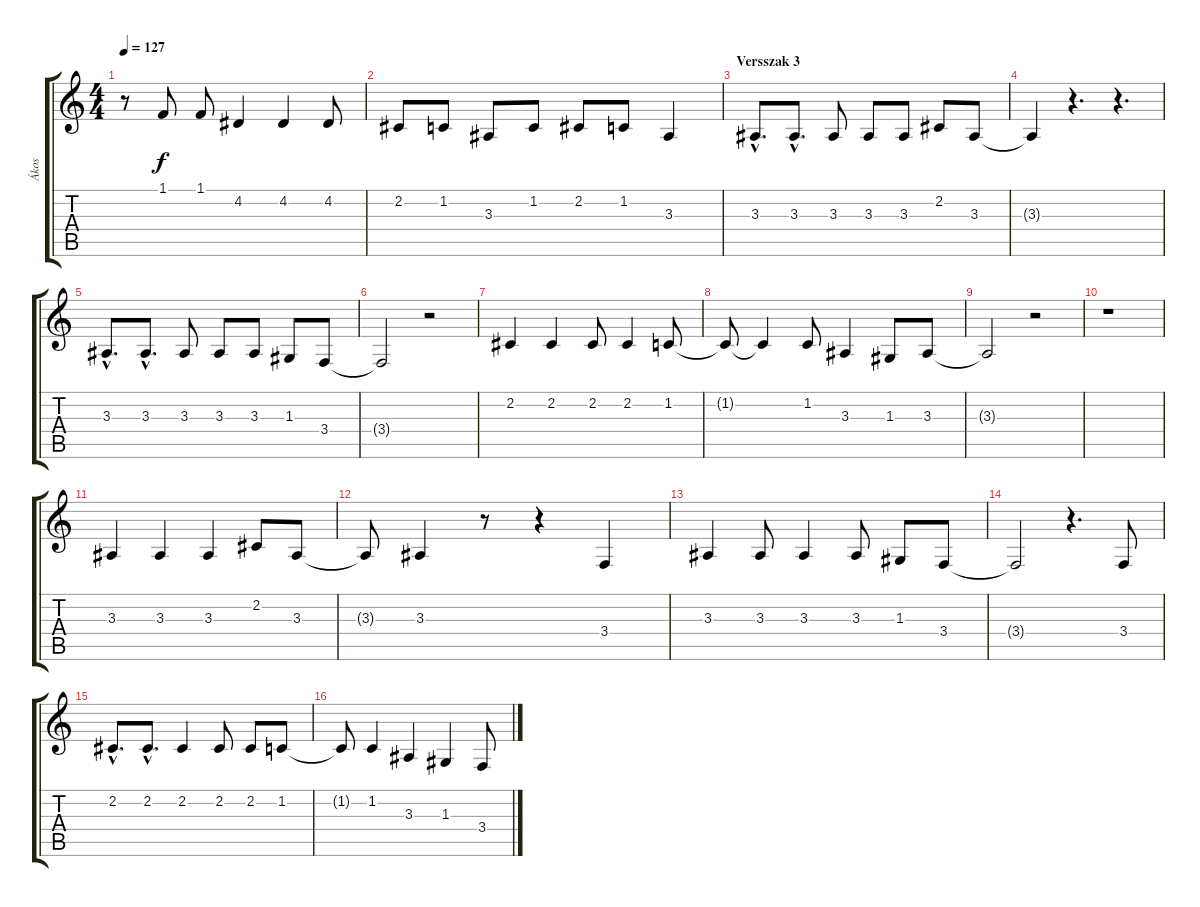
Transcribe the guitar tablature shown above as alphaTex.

\track ("Ákos" "Ákos") {instrument tenorsax}
\staff {score tabs}
\tuning (E4 B3 G3 D3 A2 E2) {hide}
\ts (4 4)
\tempo 127
\clef g2
\ks c
r.8{dy f} 1.1.8 1.1.8 4.2.4 4.2.4 4.2.8 |
2.2.8 1.2.8 3.3.8 1.2.8 2.2.8 1.2.8 3.3.4 |
\section ("" "Versszak 3")
3.3{hac}.8{d} 3.3{hac}.8{d} 3.3.8 3.3.8 3.3.8 2.2.8 3.3.8 |
3.3{t}.4 r.4{d} r.4{d} |
3.3{hac}.8{d} 3.3{hac}.8{d} 3.3.8 3.3.8 3.3.8 1.3.8 3.4.8 |
3.4{t}.2 r.2 |
2.2.4 2.2.4 2.2.8 2.2.4 1.2.8 |
1.2{t}.8 1.2{t}.4 1.2.8 3.3.4 1.3.8 3.3.8 |
3.3{t}.2 r.2 |
r.1 |
3.3.4 3.3.4 3.3.4 2.2.8 3.3.8 |
3.3{t}.8 3.3.4 r.8 r.4 3.4.4 |
3.3.4 3.3.8 3.3.4 3.3.8 1.3.8 3.4.8 |
3.4{t}.2 r.4{d} 3.4.8 |
2.2{hac}.8{d} 2.2{hac}.8{d} 2.2.4 2.2.8 2.2.8 1.2.8 |
1.2{t}.8 1.2.4 3.3.4 1.3.4 3.4.8
